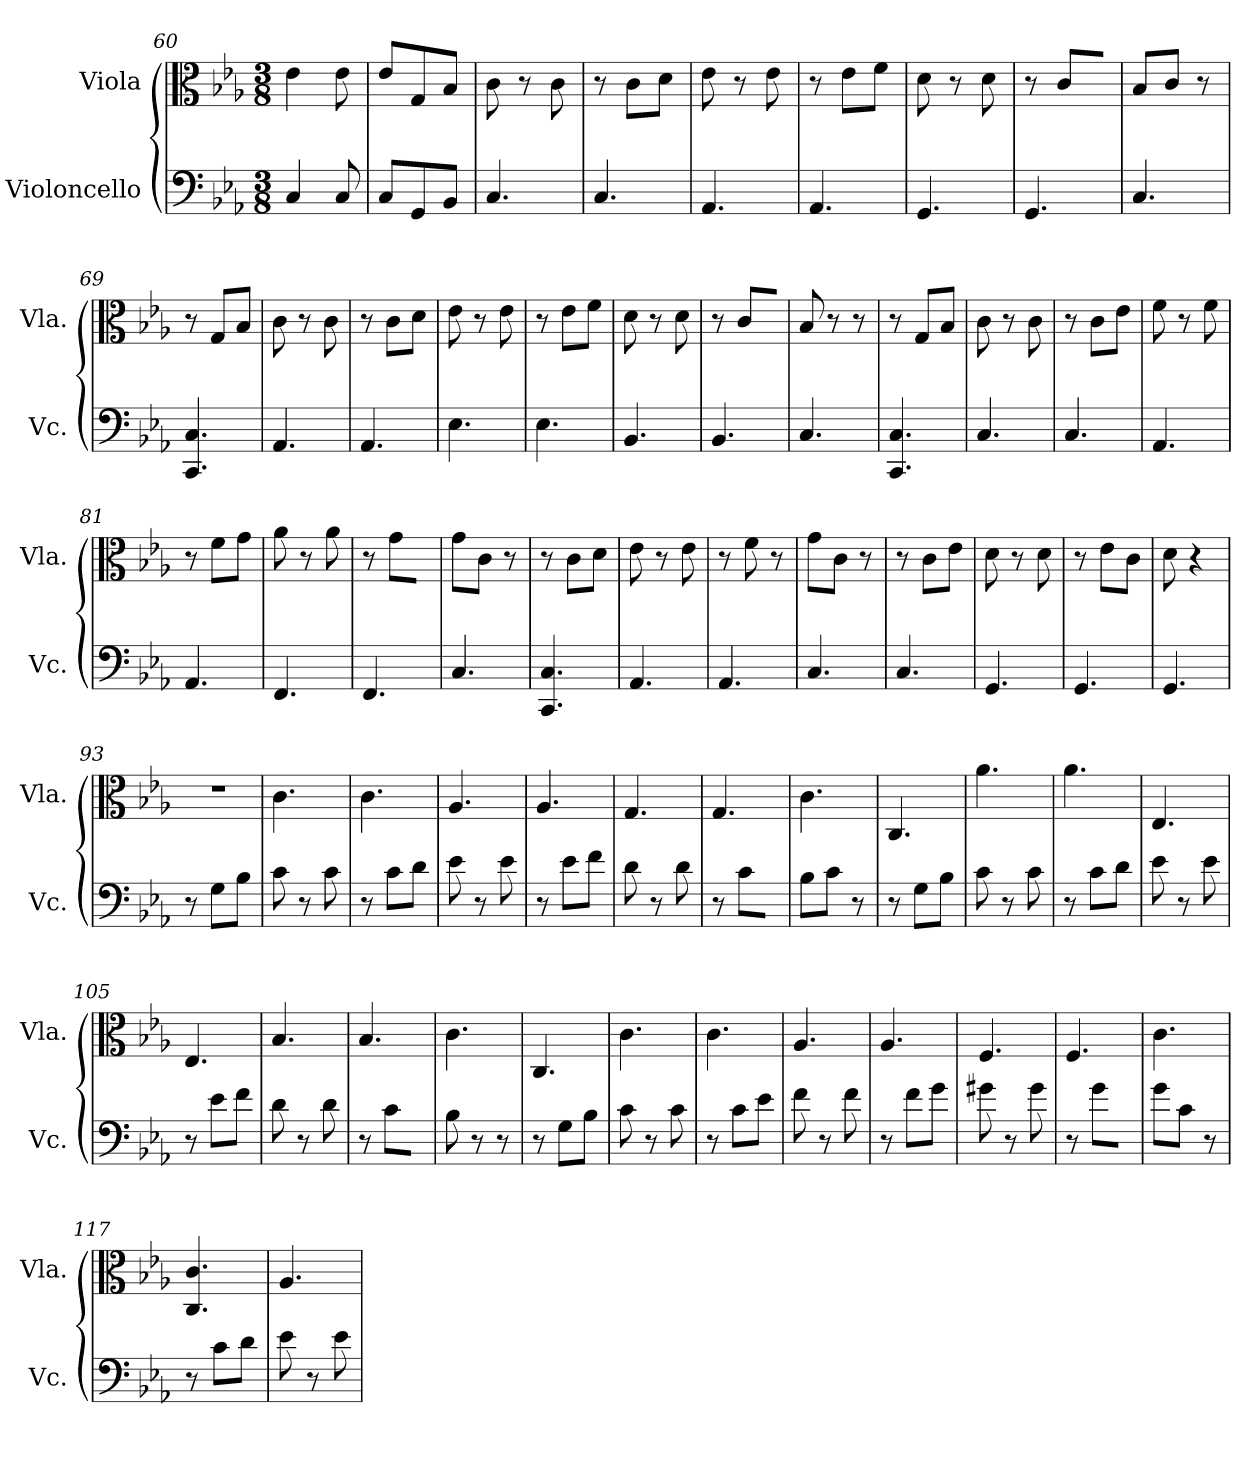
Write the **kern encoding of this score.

**kern	**kern
*part2	*part1
*staff2	*staff1
*I"Violoncello	*I"Viola
*I'Vc.	*I'Vla.
*clefF4	*clefC3
*k[b-e-a-]	*k[b-e-a-]
*M3/8	*M3/8
=60	=60
4C/	4e-\
8C/	8e-\
=61	=61
8C/L	8e-/L
8GG/	8G/
8BB-/J	8B-/J
=62	=62
4.C/	8c\
.	8r
.	8c\
=63	=63
4.C/	8r
.	8c\L
.	8d\J
=64	=64
4.AA-/	8e-\
.	8r
.	8e-\
!!LO:LB:g=z
=65	=65
4.AA-/	8r
.	8e-\L
.	8f\J
=66	=66
4.GG/	8d\
.	8r
.	8d\
=67	=67
4.GG/	8r
.	8c/L
.	8B-/Jyy
=68	=68
4.C/	8B-/L
.	8c/J
.	8r
=69	=69
4.CC/ 4.C/	8r
.	8G/L
.	8B-/J
=70	=70
4.AA-/	8c\
.	8r
.	8c\
=71	=71
4.AA-/	8r
.	8c\L
.	8d\J
=72	=72
4.E-\	8e-\
.	8r
.	8e-\
=73	=73
4.E-\	8r
.	8e-\L
.	8f\J
=74	=74
4.BB-/	8d\
.	8r
.	8d\
!!LO:LB:g=z
=75	=75
4.BB-/	8r
.	8c/L
.	8B-/Jyy
=76	=76
4.C/	8B-/
.	8r
.	8r
=77	=77
4.CC/ 4.C/	8r
.	8G/L
.	8B-/J
=78	=78
4.C/	8c\
.	8r
.	8c\
=79	=79
4.C/	8r
.	8c\L
.	8e-\J
=80	=80
4.AA-/	8f\
.	8r
.	8f\
=81	=81
4.AA-/	8r
.	8f\L
.	8g\J
=82	=82
4.FF/	8a-\
.	8r
.	8a-\
=83	=83
4.FF/	8r
.	8g\L
.	8f\Jyy
=84	=84
4.C/	8g\L
.	8c\J
.	8r
!!LO:LB:g=z
=85	=85
4.CC/ 4.C/	8r
.	8c\L
.	8d\J
=86	=86
4.AA-/	8e-\
.	8r
.	8e-\
=87	=87
4.AA-/	8r
.	8f\
.	8r
=88	=88
4.C/	8g\L
.	8c\J
.	8r
=89	=89
4.C/	8r
.	8c\L
.	8e-\J
=90	=90
4.GG/	8d\
.	8r
.	8d\
=91	=91
4.GG/	8r
.	8e-\L
.	8c\J
=92	=92
4.GG/	8d\
.	4r
=93	=93
8r	4.r
8G\L	.
8B-\J	.
=94	=94
8c\	4.c\
8r	.
8c\	.
!!LO:LB:g=z
=95	=95
8r	4.c\
8c\L	.
8d\J	.
=96	=96
8e-\	4.A-/
8r	.
8e-\	.
=97	=97
8r	4.A-/
8e-\L	.
8f\J	.
=98	=98
8d\	4.G/
8r	.
8d\	.
=99	=99
8r	4.G/
8c\L	.
8B-\Jyy	.
=100	=100
8B-\L	4.c\
8c\J	.
8r	.
=101	=101
8r	4.C/
8G\L	.
8B-\J	.
=102	=102
8c\	4.a-\
8r	.
8c\	.
=103	=103
8r	4.a-\
8c\L	.
8d\J	.
=104	=104
8e-\	4.E-/
8r	.
8e-\	.
!!LO:LB:g=z
=105	=105
8r	4.E-/
8e-\L	.
8f\J	.
=106	=106
8d\	4.B-/
8r	.
8d\	.
=107	=107
8r	4.B-/
8c\L	.
8B-\Jyy	.
=108	=108
8B-\	4.c\
8r	.
8r	.
=109	=109
8r	4.C/
8G\L	.
8B-\J	.
=110	=110
8c\	4.c\
8r	.
8c\	.
=111	=111
8r	4.c\
8c\L	.
8e-\J	.
=112	=112
8f\	4.A-/
8r	.
8f\	.
=113	=113
8r	4.A-/
8f\L	.
8g\J	.
=114	=114
8g#X\	4.F/
8r	.
8g#\	.
!!LO:PB:g=z
=115	=115
8r	4.F/
8g\L	.
8f\Jyy	.
=116	=116
8g\L	4.c\
8c\J	.
8r	.
=117	=117
8r	4.C/ 4.c/
8c\L	.
8d\J	.
=118	=118
8e-\	4.A-/
8r	.
8e-\	.
=	=
*-	*-
